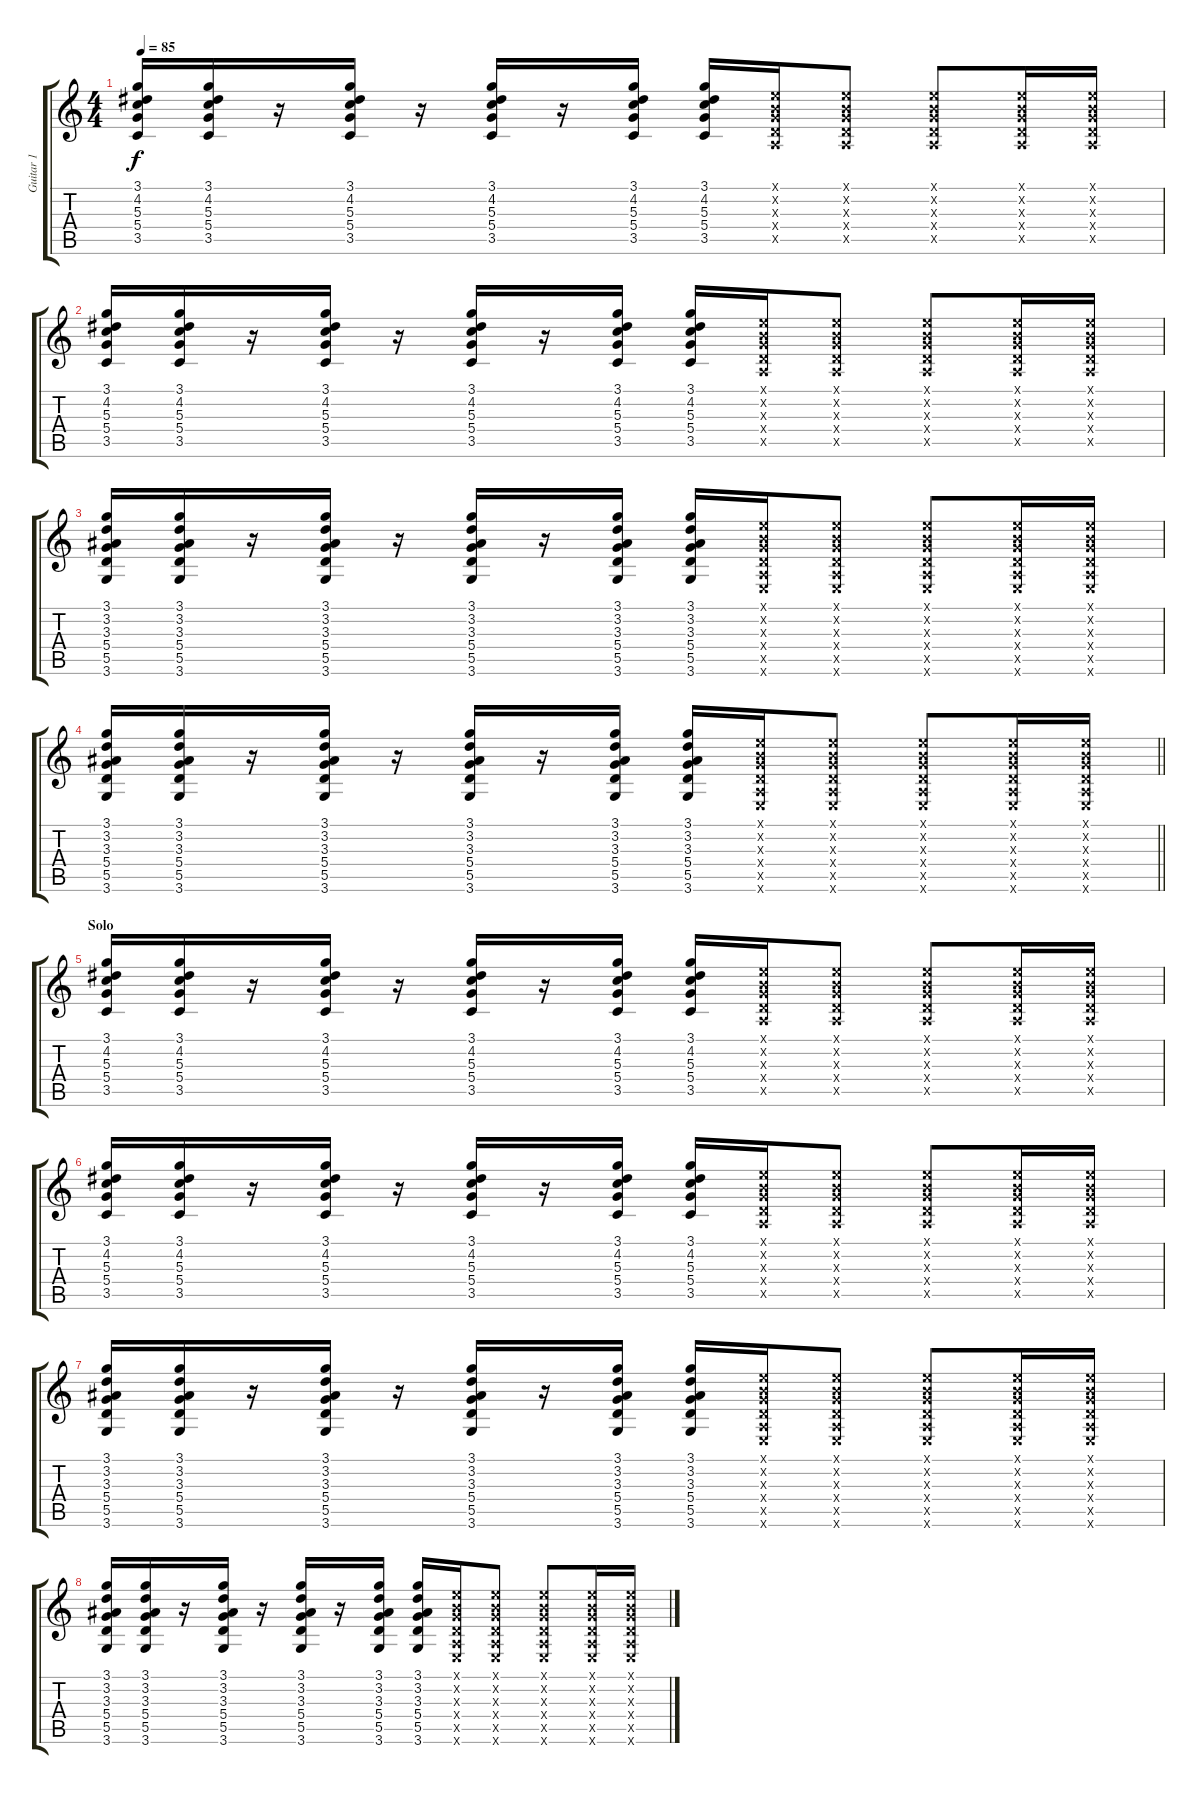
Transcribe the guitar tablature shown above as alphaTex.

\track ("Guitar 1" "Guitar 1") {instrument electricguitarclean}
\staff {score tabs}
\tuning (E4 B3 G3 D3 A2 E2) {hide}
\ts (4 4)
\tempo 85
\clef g2
\ks c
(3.1 4.2 5.3 5.4 3.5).16{dy f} (3.1 4.2 5.3 5.4 3.5).16 r.16 (3.1 4.2 5.3 5.4 3.5).16 r.16 (3.1 4.2 5.3 5.4 3.5).16 r.16 (3.1 4.2 5.3 5.4 3.5).16 (3.1 4.2 5.3 5.4 3.5).16 (0.1{x} 0.2{x} 0.3{x} 0.4{x} 0.5{x}).16 (0.1{x} 0.2{x} 0.3{x} 0.4{x} 0.5{x}).8 (0.1{x} 0.2{x} 0.3{x} 0.4{x} 0.5{x}).8 (0.1{x} 0.2{x} 0.3{x} 0.4{x} 0.5{x}).16 (0.1{x} 0.2{x} 0.3{x} 0.4{x} 0.5{x}).16 |
(3.1 4.2 5.3 5.4 3.5).16 (3.1 4.2 5.3 5.4 3.5).16 r.16 (3.1 4.2 5.3 5.4 3.5).16 r.16 (3.1 4.2 5.3 5.4 3.5).16 r.16 (3.1 4.2 5.3 5.4 3.5).16 (3.1 4.2 5.3 5.4 3.5).16 (0.1{x} 0.2{x} 0.3{x} 0.4{x} 0.5{x}).16 (0.1{x} 0.2{x} 0.3{x} 0.4{x} 0.5{x}).8 (0.1{x} 0.2{x} 0.3{x} 0.4{x} 0.5{x}).8 (0.1{x} 0.2{x} 0.3{x} 0.4{x} 0.5{x}).16 (0.1{x} 0.2{x} 0.3{x} 0.4{x} 0.5{x}).16 |
(3.1 3.2 3.3 5.4 5.5 3.6).16 (3.1 3.2 3.3 5.4 5.5 3.6).16 r.16 (3.1 3.2 3.3 5.4 5.5 3.6).16 r.16 (3.1 3.2 3.3 5.4 5.5 3.6).16 r.16 (3.1 3.2 3.3 5.4 5.5 3.6).16 (3.1 3.2 3.3 5.4 5.5 3.6).16 (0.1{x} 0.2{x} 0.3{x} 0.4{x} 0.5{x} 0.6{x}).16 (0.1{x} 0.2{x} 0.3{x} 0.4{x} 0.5{x} 0.6{x}).8 (0.1{x} 0.2{x} 0.3{x} 0.4{x} 0.5{x} 0.6{x}).8 (0.1{x} 0.2{x} 0.3{x} 0.4{x} 0.5{x} 0.6{x}).16 (0.1{x} 0.2{x} 0.3{x} 0.4{x} 0.5{x} 0.6{x}).16 |
\barLineRight lightlight
(3.1 3.2 3.3 5.4 5.5 3.6).16 (3.1 3.2 3.3 5.4 5.5 3.6).16 r.16 (3.1 3.2 3.3 5.4 5.5 3.6).16 r.16 (3.1 3.2 3.3 5.4 5.5 3.6).16 r.16 (3.1 3.2 3.3 5.4 5.5 3.6).16 (3.1 3.2 3.3 5.4 5.5 3.6).16 (0.1{x} 0.2{x} 0.3{x} 0.4{x} 0.5{x} 0.6{x}).16 (0.1{x} 0.2{x} 0.3{x} 0.4{x} 0.5{x} 0.6{x}).8 (0.1{x} 0.2{x} 0.3{x} 0.4{x} 0.5{x} 0.6{x}).8 (0.1{x} 0.2{x} 0.3{x} 0.4{x} 0.5{x} 0.6{x}).16 (0.1{x} 0.2{x} 0.3{x} 0.4{x} 0.5{x} 0.6{x}).16 |
\section ("" "Solo")
(3.1 4.2 5.3 5.4 3.5).16 (3.1 4.2 5.3 5.4 3.5).16 r.16 (3.1 4.2 5.3 5.4 3.5).16 r.16 (3.1 4.2 5.3 5.4 3.5).16 r.16 (3.1 4.2 5.3 5.4 3.5).16 (3.1 4.2 5.3 5.4 3.5).16 (0.1{x} 0.2{x} 0.3{x} 0.4{x} 0.5{x}).16 (0.1{x} 0.2{x} 0.3{x} 0.4{x} 0.5{x}).8 (0.1{x} 0.2{x} 0.3{x} 0.4{x} 0.5{x}).8 (0.1{x} 0.2{x} 0.3{x} 0.4{x} 0.5{x}).16 (0.1{x} 0.2{x} 0.3{x} 0.4{x} 0.5{x}).16 |
(3.1 4.2 5.3 5.4 3.5).16 (3.1 4.2 5.3 5.4 3.5).16 r.16 (3.1 4.2 5.3 5.4 3.5).16 r.16 (3.1 4.2 5.3 5.4 3.5).16 r.16 (3.1 4.2 5.3 5.4 3.5).16 (3.1 4.2 5.3 5.4 3.5).16 (0.1{x} 0.2{x} 0.3{x} 0.4{x} 0.5{x}).16 (0.1{x} 0.2{x} 0.3{x} 0.4{x} 0.5{x}).8 (0.1{x} 0.2{x} 0.3{x} 0.4{x} 0.5{x}).8 (0.1{x} 0.2{x} 0.3{x} 0.4{x} 0.5{x}).16 (0.1{x} 0.2{x} 0.3{x} 0.4{x} 0.5{x}).16 |
(3.1 3.2 3.3 5.4 5.5 3.6).16 (3.1 3.2 3.3 5.4 5.5 3.6).16 r.16 (3.1 3.2 3.3 5.4 5.5 3.6).16 r.16 (3.1 3.2 3.3 5.4 5.5 3.6).16 r.16 (3.1 3.2 3.3 5.4 5.5 3.6).16 (3.1 3.2 3.3 5.4 5.5 3.6).16 (0.1{x} 0.2{x} 0.3{x} 0.4{x} 0.5{x} 0.6{x}).16 (0.1{x} 0.2{x} 0.3{x} 0.4{x} 0.5{x} 0.6{x}).8 (0.1{x} 0.2{x} 0.3{x} 0.4{x} 0.5{x} 0.6{x}).8 (0.1{x} 0.2{x} 0.3{x} 0.4{x} 0.5{x} 0.6{x}).16 (0.1{x} 0.2{x} 0.3{x} 0.4{x} 0.5{x} 0.6{x}).16 |
(3.1 3.2 3.3 5.4 5.5 3.6).16 (3.1 3.2 3.3 5.4 5.5 3.6).16 r.16 (3.1 3.2 3.3 5.4 5.5 3.6).16 r.16 (3.1 3.2 3.3 5.4 5.5 3.6).16 r.16 (3.1 3.2 3.3 5.4 5.5 3.6).16 (3.1 3.2 3.3 5.4 5.5 3.6).16 (0.1{x} 0.2{x} 0.3{x} 0.4{x} 0.5{x} 0.6{x}).16 (0.1{x} 0.2{x} 0.3{x} 0.4{x} 0.5{x} 0.6{x}).8 (0.1{x} 0.2{x} 0.3{x} 0.4{x} 0.5{x} 0.6{x}).8 (0.1{x} 0.2{x} 0.3{x} 0.4{x} 0.5{x} 0.6{x}).16 (0.1{x} 0.2{x} 0.3{x} 0.4{x} 0.5{x} 0.6{x}).16
